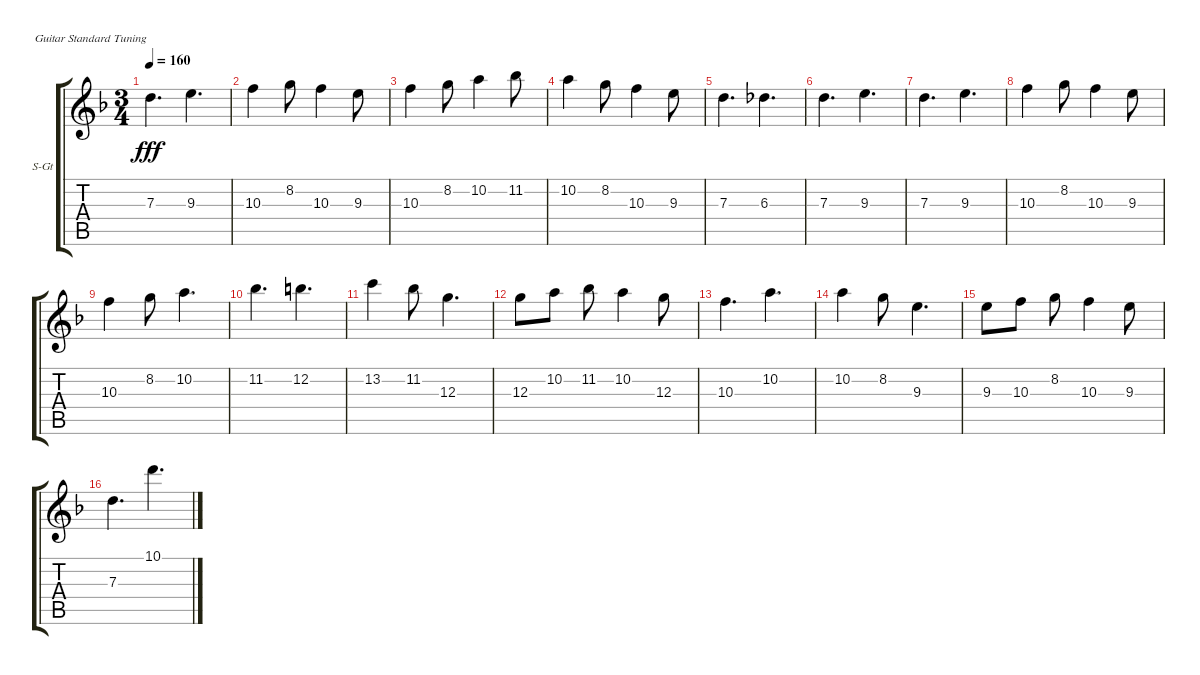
\defaultSystemsLayout 4
\bracketExtendMode groupsimilarinstruments
\firstSystemTrackNameOrientation horizontal
\otherSystemsTrackNameOrientation horizontal
\track ("Steel Guitar" "S-Gt") {instrument acousticguitarsteel}
\staff {score tabs}
\tuning (E4 B3 G3 D3 A2 E2)
\ts (3 4)
\tempo 160
\clef g2
\ks dminor
7.3.4{d dy fff} 9.3.4{d} |
10.3.4 8.2.8 10.3.4 9.3.8 |
10.3.4 8.2.8 10.2.4 11.2.8 |
10.2.4 8.2.8 10.3.4 9.3.8 |
7.3.4{d} 6.3.4{d} |
7.3.4{d} 9.3.4{d} |
7.3.4{d} 9.3.4{d} |
10.3.4 8.2.8 10.3.4 9.3.8 |
10.3.4 8.2.8 10.2.4{d} |
11.2.4{d} 12.2.4{d} |
13.2.4 11.2.8 12.3.4{d} |
12.3.8 10.2.8 11.2.8 10.2.4 12.3.8 |
10.3.4{d} 10.2.4{d} |
10.2.4 8.2.8 9.3.4{d} |
9.3.8 10.3.8 8.2.8 10.3.4 9.3.8 |
7.3.4{d} 10.1.4{d}
